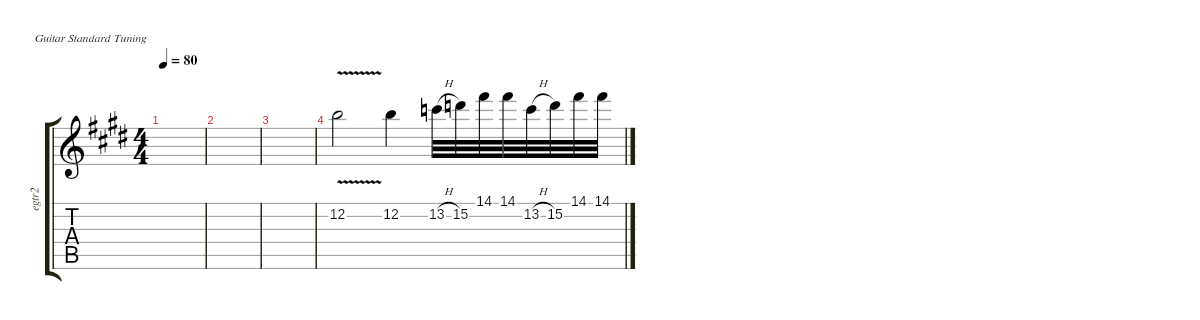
\defaultSystemsLayout 4
\hideDynamics
\bracketExtendMode groupsimilarinstruments
\otherSystemsTrackNameOrientation horizontal
\chordDiagramsInScore
\track ("E.Guitar II (Overdubs)" "egtr2") {instrument electricpiano1}
\staff {score tabs}
\tuning (E4 B3 G3 D3 A2 E2)
\displaytranspose 12
\ts (4 4)
\tempo 80
\clef g2
\ks e
|
|
|
12.2{v acc forcenatural}.2{instrument electricpiano1} 12.2{acc forcenatural}.4 13.2{h acc forcenatural}.32 15.2{acc forcenatural}.32 14.1{acc #}.32 14.1{acc #}.32 13.2{h acc forcenatural}.32 15.2{acc forcenatural}.32 14.1{acc #}.32 14.1{acc #}.32
